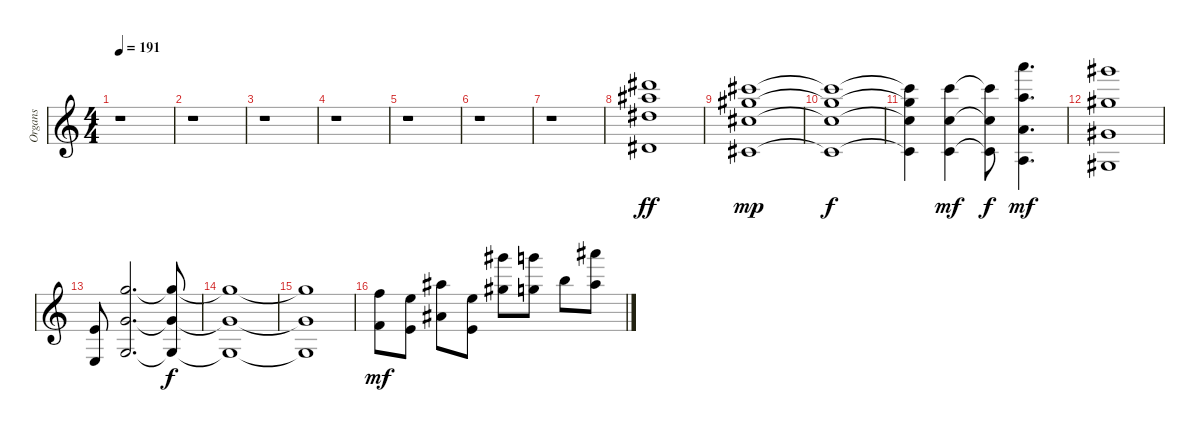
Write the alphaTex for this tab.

\track ("Organs" "Organs") {instrument rockorgan}
\staff {score}
\tuning (E4 B3 G3 D3 A2 E2 B1) {hide}
\ts (4 4)
\tempo 191
\clef g2
\ks c
r.1{dy f} |
r.1 |
r.1 |
r.1 |
r.1 |
r.1 |
r.1 |
(23.1 23.2 20.3 23.6).1{dy ff} |
(21.1 21.2 23.4 21.6).1{dy mp} |
(21.1{t} 21.2{t} 23.4{t} 21.6{t}).1{dy f} |
(21.1{t} 21.2{t} 23.4{t} 21.6{t}).4 (20.1 22.4 20.6).4{dy mf} (20.1{t} 22.4{t} 20.6{t}).8{dy f} (29.1 22.2 24.5 17.6).4{d dy mf} |
(28.1 21.2 23.5 16.6).1 |
(0.1 12.6).8 (15.1 17.4 15.6).2{d} (15.1{t} 17.4{t} 15.6{t}).8{dy f} |
(15.1{t} 17.4{t} 15.6{t}).1 |
(15.1{t} 17.4{t} 15.6{t}).1 |
(13.1 15.4).8{dy mf} (12.1 14.4).8 (18.1 15.3).8 (12.1 14.4).8 (28.1 21.2).8 (27.1 24.3).8 24.2.8 (30.1 23.2).8
